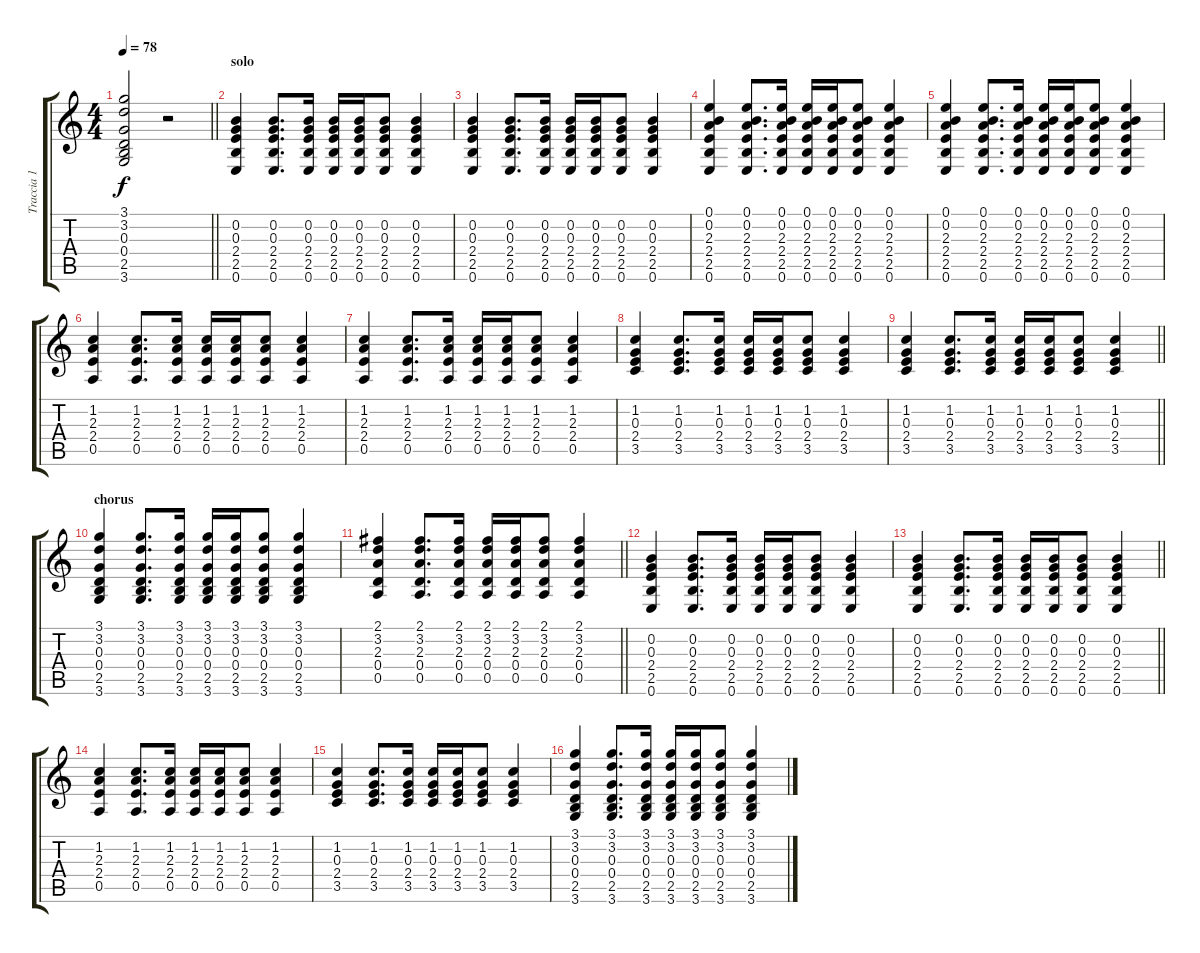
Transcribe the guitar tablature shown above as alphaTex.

\track ("Traccia 1" "Traccia 1") {instrument acousticguitarsteel}
\staff {score tabs}
\tuning (E4 B3 G3 D3 A2 E2) {hide}
\ts (4 4)
\tempo 78
\clef g2
\barLineRight lightlight
\ks c
(3.1 3.2 0.3 0.4 2.5 3.6).2{dy f} r.2 |
\section ("" "solo")
(0.2 0.3 2.4 2.5 0.6).4 (0.2 0.3 2.4 2.5 0.6).8{d} (0.2 0.3 2.4 2.5 0.6).16 (0.2 0.3 2.4 2.5 0.6).16 (0.2 0.3 2.4 2.5 0.6).16 (0.2 0.3 2.4 2.5 0.6).8 (0.2 0.3 2.4 2.5 0.6).4 |
(0.2 0.3 2.4 2.5 0.6).4 (0.2 0.3 2.4 2.5 0.6).8{d} (0.2 0.3 2.4 2.5 0.6).16 (0.2 0.3 2.4 2.5 0.6).16 (0.2 0.3 2.4 2.5 0.6).16 (0.2 0.3 2.4 2.5 0.6).8 (0.2 0.3 2.4 2.5 0.6).4 |
(0.1 0.2 2.3 2.4 2.5 0.6).4 (0.1 0.2 2.3 2.4 2.5 0.6).8{d} (0.1 0.2 2.3 2.4 2.5 0.6).16 (0.1 0.2 2.3 2.4 2.5 0.6).16 (0.1 0.2 2.3 2.4 2.5 0.6).16 (0.1 0.2 2.3 2.4 2.5 0.6).8 (0.1 0.2 2.3 2.4 2.5 0.6).4 |
(0.1 0.2 2.3 2.4 2.5 0.6).4 (0.1 0.2 2.3 2.4 2.5 0.6).8{d} (0.1 0.2 2.3 2.4 2.5 0.6).16 (0.1 0.2 2.3 2.4 2.5 0.6).16 (0.1 0.2 2.3 2.4 2.5 0.6).16 (0.1 0.2 2.3 2.4 2.5 0.6).8 (0.1 0.2 2.3 2.4 2.5 0.6).4 |
(1.2 2.3 2.4 0.5).4 (1.2 2.3 2.4 0.5).8{d} (1.2 2.3 2.4 0.5).16 (1.2 2.3 2.4 0.5).16 (1.2 2.3 2.4 0.5).16 (1.2 2.3 2.4 0.5).8 (1.2 2.3 2.4 0.5).4 |
(1.2 2.3 2.4 0.5).4 (1.2 2.3 2.4 0.5).8{d} (1.2 2.3 2.4 0.5).16 (1.2 2.3 2.4 0.5).16 (1.2 2.3 2.4 0.5).16 (1.2 2.3 2.4 0.5).8 (1.2 2.3 2.4 0.5).4 |
(1.2 0.3 2.4 3.5).4 (1.2 0.3 2.4 3.5).8{d} (1.2 0.3 2.4 3.5).16 (1.2 0.3 2.4 3.5).16 (1.2 0.3 2.4 3.5).16 (1.2 0.3 2.4 3.5).8 (1.2 0.3 2.4 3.5).4 |
\barLineRight lightlight
(1.2 0.3 2.4 3.5).4 (1.2 0.3 2.4 3.5).8{d} (1.2 0.3 2.4 3.5).16 (1.2 0.3 2.4 3.5).16 (1.2 0.3 2.4 3.5).16 (1.2 0.3 2.4 3.5).8 (1.2 0.3 2.4 3.5).4 |
\section ("" "chorus")
(3.1 3.2 0.3 0.4 2.5 3.6).4 (3.1 3.2 0.3 0.4 2.5 3.6).8{d} (3.1 3.2 0.3 0.4 2.5 3.6).16 (3.1 3.2 0.3 0.4 2.5 3.6).16 (3.1 3.2 0.3 0.4 2.5 3.6).16 (3.1 3.2 0.3 0.4 2.5 3.6).8 (3.1 3.2 0.3 0.4 2.5 3.6).4 |
\barLineRight lightlight
(2.1 3.2 2.3 0.4 0.5).4 (2.1 3.2 2.3 0.4 0.5).8{d} (2.1 3.2 2.3 0.4 0.5).16 (2.1 3.2 2.3 0.4 0.5).16 (2.1 3.2 2.3 0.4 0.5).16 (2.1 3.2 2.3 0.4 0.5).8 (2.1 3.2 2.3 0.4 0.5).4 |
(0.2 0.3 2.4 2.5 0.6).4 (0.2 0.3 2.4 2.5 0.6).8{d} (0.2 0.3 2.4 2.5 0.6).16 (0.2 0.3 2.4 2.5 0.6).16 (0.2 0.3 2.4 2.5 0.6).16 (0.2 0.3 2.4 2.5 0.6).8 (0.2 0.3 2.4 2.5 0.6).4 |
\barLineRight lightlight
(0.2 0.3 2.4 2.5 0.6).4 (0.2 0.3 2.4 2.5 0.6).8{d} (0.2 0.3 2.4 2.5 0.6).16 (0.2 0.3 2.4 2.5 0.6).16 (0.2 0.3 2.4 2.5 0.6).16 (0.2 0.3 2.4 2.5 0.6).8 (0.2 0.3 2.4 2.5 0.6).4 |
(1.2 2.3 2.4 0.5).4 (1.2 2.3 2.4 0.5).8{d} (1.2 2.3 2.4 0.5).16 (1.2 2.3 2.4 0.5).16 (1.2 2.3 2.4 0.5).16 (1.2 2.3 2.4 0.5).8 (1.2 2.3 2.4 0.5).4 |
(1.2 0.3 2.4 3.5).4 (1.2 0.3 2.4 3.5).8{d} (1.2 0.3 2.4 3.5).16 (1.2 0.3 2.4 3.5).16 (1.2 0.3 2.4 3.5).16 (1.2 0.3 2.4 3.5).8 (1.2 0.3 2.4 3.5).4 |
(3.1 3.2 0.3 0.4 2.5 3.6).4 (3.1 3.2 0.3 0.4 2.5 3.6).8{d} (3.1 3.2 0.3 0.4 2.5 3.6).16 (3.1 3.2 0.3 0.4 2.5 3.6).16 (3.1 3.2 0.3 0.4 2.5 3.6).16 (3.1 3.2 0.3 0.4 2.5 3.6).8 (3.1 3.2 0.3 0.4 2.5 3.6).4
